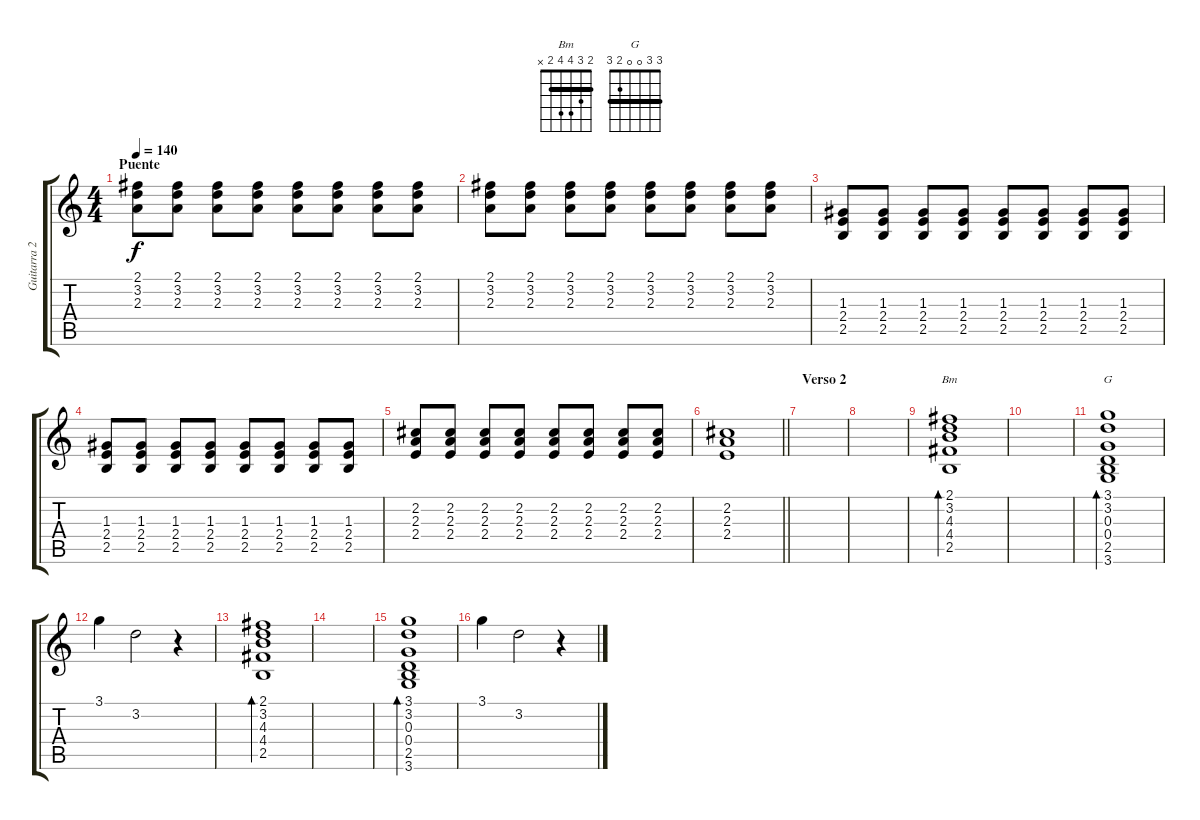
\track ("Guitarra 2" "Guitarra 2") {instrument electricguitarclean}
\staff {score tabs}
\tuning (E4 B3 G3 D3 A2 E2) {hide}
\chord ("Bm" 2 3 4 4 2 x) {barre 2}
\chord ("G" 3 3 0 0 2 3) {barre 3}
\ts (4 4)
\section ("" "Puente")
\tempo 140
\clef g2
\ks c
(2.1 3.2 2.3).8{dy f} (2.1 3.2 2.3).8 (2.1 3.2 2.3).8 (2.1 3.2 2.3).8 (2.1 3.2 2.3).8 (2.1 3.2 2.3).8 (2.1 3.2 2.3).8 (2.1 3.2 2.3).8 |
(2.1 3.2 2.3).8 (2.1 3.2 2.3).8 (2.1 3.2 2.3).8 (2.1 3.2 2.3).8 (2.1 3.2 2.3).8 (2.1 3.2 2.3).8 (2.1 3.2 2.3).8 (2.1 3.2 2.3).8 |
(1.3 2.4 2.5).8 (1.3 2.4 2.5).8 (1.3 2.4 2.5).8 (1.3 2.4 2.5).8 (1.3 2.4 2.5).8 (1.3 2.4 2.5).8 (1.3 2.4 2.5).8 (1.3 2.4 2.5).8 |
(1.3 2.4 2.5).8 (1.3 2.4 2.5).8 (1.3 2.4 2.5).8 (1.3 2.4 2.5).8 (1.3 2.4 2.5).8 (1.3 2.4 2.5).8 (1.3 2.4 2.5).8 (1.3 2.4 2.5).8 |
(2.2 2.3 2.4).8 (2.2 2.3 2.4).8 (2.2 2.3 2.4).8 (2.2 2.3 2.4).8 (2.2 2.3 2.4).8 (2.2 2.3 2.4).8 (2.2 2.3 2.4).8 (2.2 2.3 2.4).8 |
\barLineRight lightlight
(2.2 2.3 2.4).1 |
\section ("" "Verso 2")
|
|
(2.1 3.2 4.3 4.4 2.5).1{bd 480 ch "Bm"} |
|
(3.1 3.2 0.3 0.4 2.5 3.6).1{bd 480 ch "G"} |
3.1.4 3.2.2 r.4 |
(2.1 3.2 4.3 4.4 2.5).1{bd 480} |
|
(3.1 3.2 0.3 0.4 2.5 3.6).1{bd 480} |
3.1.4 3.2.2 r.4
